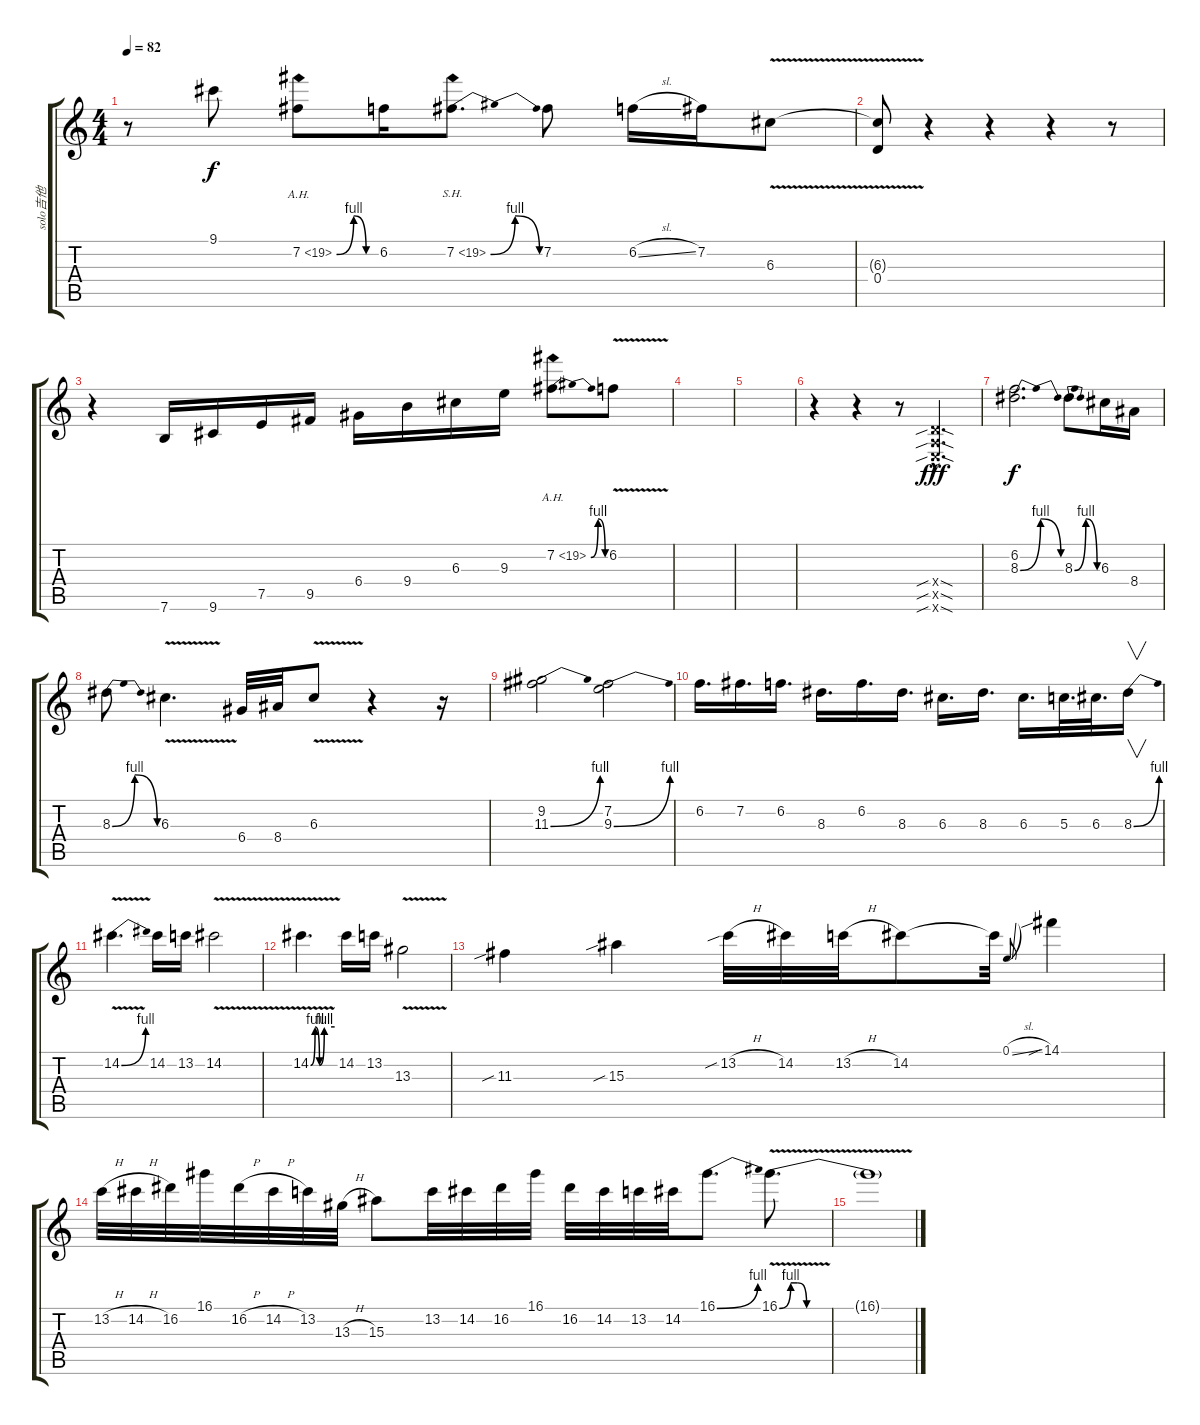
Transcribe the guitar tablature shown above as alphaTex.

\track ("solo吉他" "solo吉他") {instrument overdrivenguitar}
\staff {score tabs}
\tuning (E4 B3 G3 D3 A2 E2) {hide}
\ts (4 4)
\tempo 82
\clef g2
\ks c
r.8{dy f balance 16} 9.1.8 7.2{be (custom 0 0 26 4 45 0 60 0) ah 12}.8 6.2.16 7.2{be (bendrelease 0 0 20 4 43 4 60 0) sh 12}.8{d} 7.2.8 6.2{sl}.16 7.2.16 6.3{v}.8 |
(6.3{t} 0.4).8 r.4 r.4 r.4 r.8 |
r.4 7.6.16 9.6.16 7.5.16 9.5.16 6.4.16 9.4.16 6.3.16 9.3.16 7.2{be (bendrelease 0 0 30 4 30 4 60 0) ah 12}.8 6.2{v}.8 |
|
|
r.4{volume 14 balance 8} r.4 r.8 (0.4{sib sod hac x} 0.5{sib sod hac x} 0.6{sib sod hac x}).4{d dy fff} |
(6.2 8.3{be (bendrelease 0 0 8 4 51 4 60 0)}).2{d dy f} 8.3{be (bendrelease 0 0 15 4 15 4 60 0)}.8 6.3.16 8.4.16 |
8.3{be (bendrelease 0 0 19 4 24 4 60 0)}.8 6.3{v}.4{d} 6.4.32 8.4.32 6.3{v}.8 r.4 r.16 |
(9.2 11.3{be (bend 0 0 60 4)}).2 (7.2 9.3{be (bend 0 0 60 4)}).2 |
6.2.16{d} 7.2.16{d} 6.2.16{d} 8.3.16{d} 6.2.16{d} 8.3.16{d} 6.3.16{d} 8.3.16{d} 6.3.16{d} 5.3.32{d} 6.3.32{d} 8.3{be (bend 0 0 60 4)}.16{v} |
14.2{be (bend 0 0 60 4) v}.4{d} 14.2.16 13.2.16 14.2{v}.2 |
14.2{be (custom 0 0 11 4 22 0 34 4 60 4) v}.4{d} 14.2.16 13.2.16 13.3{v}.2 |
11.3{sib}.4 15.3{sib}.4 13.2{sib h}.32 14.2.32 13.2{h}.32 14.2.8 14.2{t}.32 0.1{sl}.8{gr onbeat} 14.1{sib}.4 |
13.2{h}.32 14.2{h}.32 16.2.32 16.1.32 16.2{h}.32 14.2{h}.32 13.2.32 13.3{h}.32 15.3.8 13.2.32 14.2.32 16.2.32 16.1.32 16.2.32 14.2.32 13.2.32 14.2.32 16.1{be (bend 0 0 60 4)}.8{d} 16.1{be (custom 0 0 5 4 8 4 12 0 19 0 60 0) v}.8{d} |
16.1{t}.1
